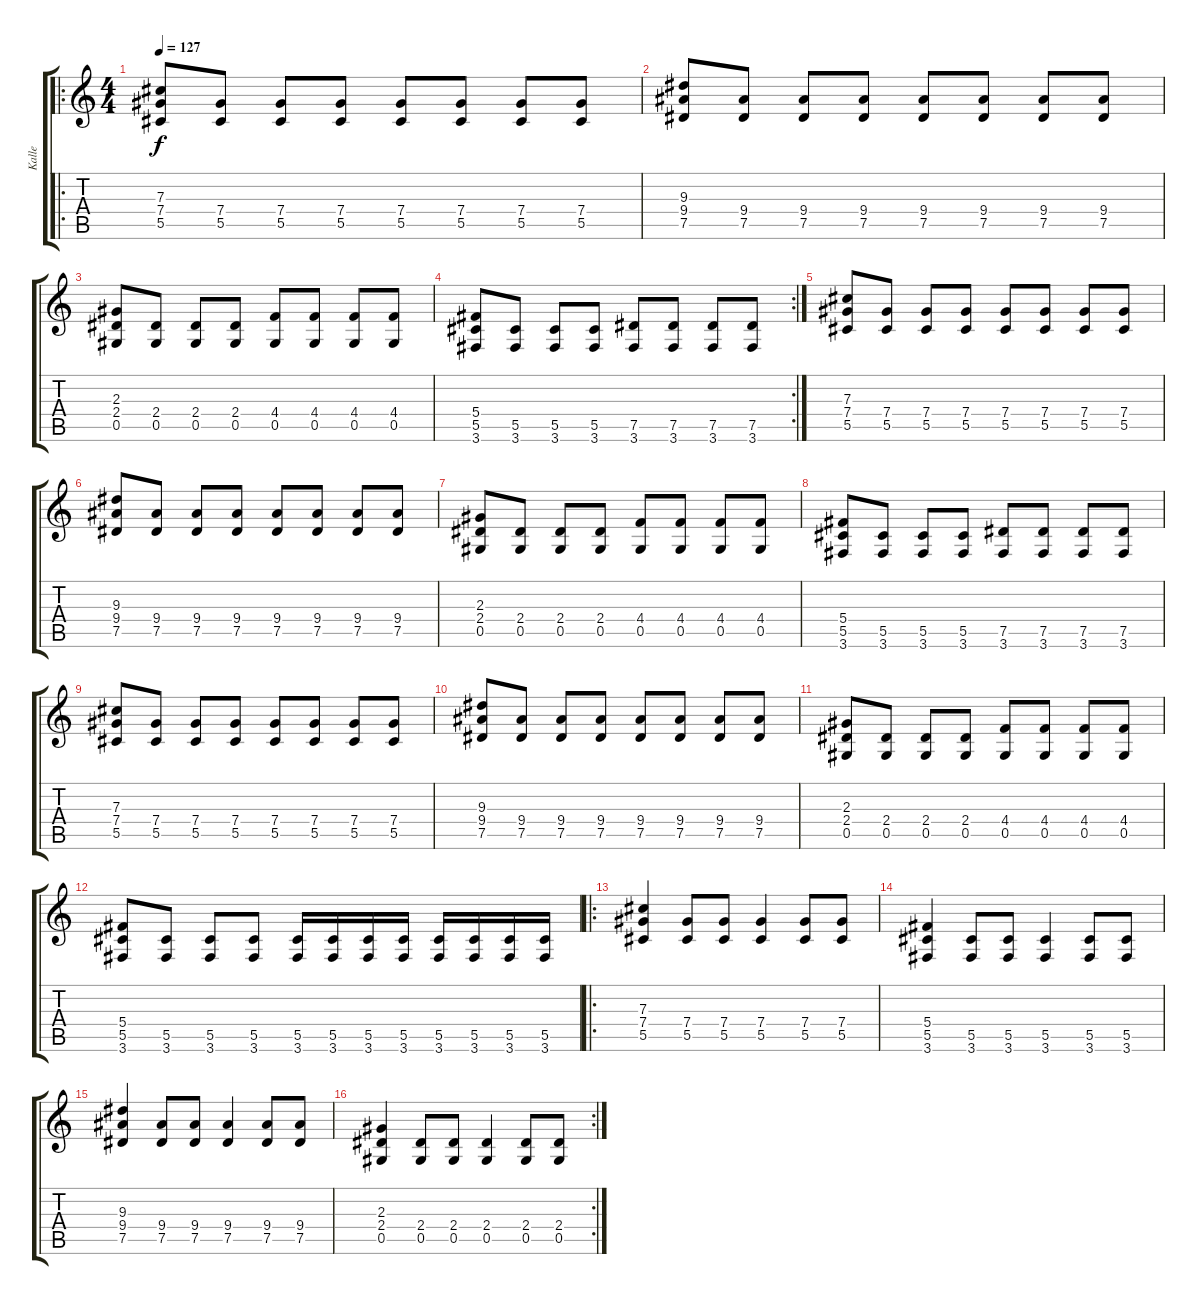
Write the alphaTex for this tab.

\track ("Kalle" "Kalle") {instrument distortionguitar}
\staff {score tabs}
\tuning (Eb4 Bb3 Gb3 Db3 Ab2 Eb2) {hide}
\ro
\ts (4 4)
\tempo 127
\clef g2
\ks c
(7.3 7.4 5.5).8{dy f} (7.4 5.5).8 (7.4 5.5).8 (7.4 5.5).8 (7.4 5.5).8 (7.4 5.5).8 (7.4 5.5).8 (7.4 5.5).8 |
(9.3 9.4 7.5).8 (9.4 7.5).8 (9.4 7.5).8 (9.4 7.5).8 (9.4 7.5).8 (9.4 7.5).8 (9.4 7.5).8 (9.4 7.5).8 |
(2.3 2.4 0.5).8 (2.4 0.5).8 (2.4 0.5).8 (2.4 0.5).8 (4.4 0.5).8 (4.4 0.5).8 (4.4 0.5).8 (4.4 0.5).8 |
\rc 2
(5.4 5.5 3.6).8 (5.5 3.6).8 (5.5 3.6).8 (5.5 3.6).8 (7.5 3.6).8 (7.5 3.6).8 (7.5 3.6).8 (7.5 3.6).8 |
(7.3 7.4 5.5).8 (7.4 5.5).8 (7.4 5.5).8 (7.4 5.5).8 (7.4 5.5).8 (7.4 5.5).8 (7.4 5.5).8 (7.4 5.5).8 |
(9.3 9.4 7.5).8 (9.4 7.5).8 (9.4 7.5).8 (9.4 7.5).8 (9.4 7.5).8 (9.4 7.5).8 (9.4 7.5).8 (9.4 7.5).8 |
(2.3 2.4 0.5).8 (2.4 0.5).8 (2.4 0.5).8 (2.4 0.5).8 (4.4 0.5).8 (4.4 0.5).8 (4.4 0.5).8 (4.4 0.5).8 |
(5.4 5.5 3.6).8 (5.5 3.6).8 (5.5 3.6).8 (5.5 3.6).8 (7.5 3.6).8 (7.5 3.6).8 (7.5 3.6).8 (7.5 3.6).8 |
(7.3 7.4 5.5).8 (7.4 5.5).8 (7.4 5.5).8 (7.4 5.5).8 (7.4 5.5).8 (7.4 5.5).8 (7.4 5.5).8 (7.4 5.5).8 |
(9.3 9.4 7.5).8 (9.4 7.5).8 (9.4 7.5).8 (9.4 7.5).8 (9.4 7.5).8 (9.4 7.5).8 (9.4 7.5).8 (9.4 7.5).8 |
(2.3 2.4 0.5).8 (2.4 0.5).8 (2.4 0.5).8 (2.4 0.5).8 (4.4 0.5).8 (4.4 0.5).8 (4.4 0.5).8 (4.4 0.5).8 |
(5.4 5.5 3.6).8 (5.5 3.6).8 (5.5 3.6).8 (5.5 3.6).8 (5.5 3.6).16 (5.5 3.6).16 (5.5 3.6).16 (5.5 3.6).16 (5.5 3.6).16 (5.5 3.6).16 (5.5 3.6).16 (5.5 3.6).16 |
\ro
(7.3 7.4 5.5).4 (7.4 5.5).8 (7.4 5.5).8 (7.4 5.5).4 (7.4 5.5).8 (7.4 5.5).8 |
(5.4 5.5 3.6).4 (5.5 3.6).8 (5.5 3.6).8 (5.5 3.6).4 (5.5 3.6).8 (5.5 3.6).8 |
(9.3 9.4 7.5).4 (9.4 7.5).8 (9.4 7.5).8 (9.4 7.5).4 (9.4 7.5).8 (9.4 7.5).8 |
\rc 2
(2.3 2.4 0.5).4 (2.4 0.5).8 (2.4 0.5).8 (2.4 0.5).4 (2.4 0.5).8 (2.4 0.5).8
